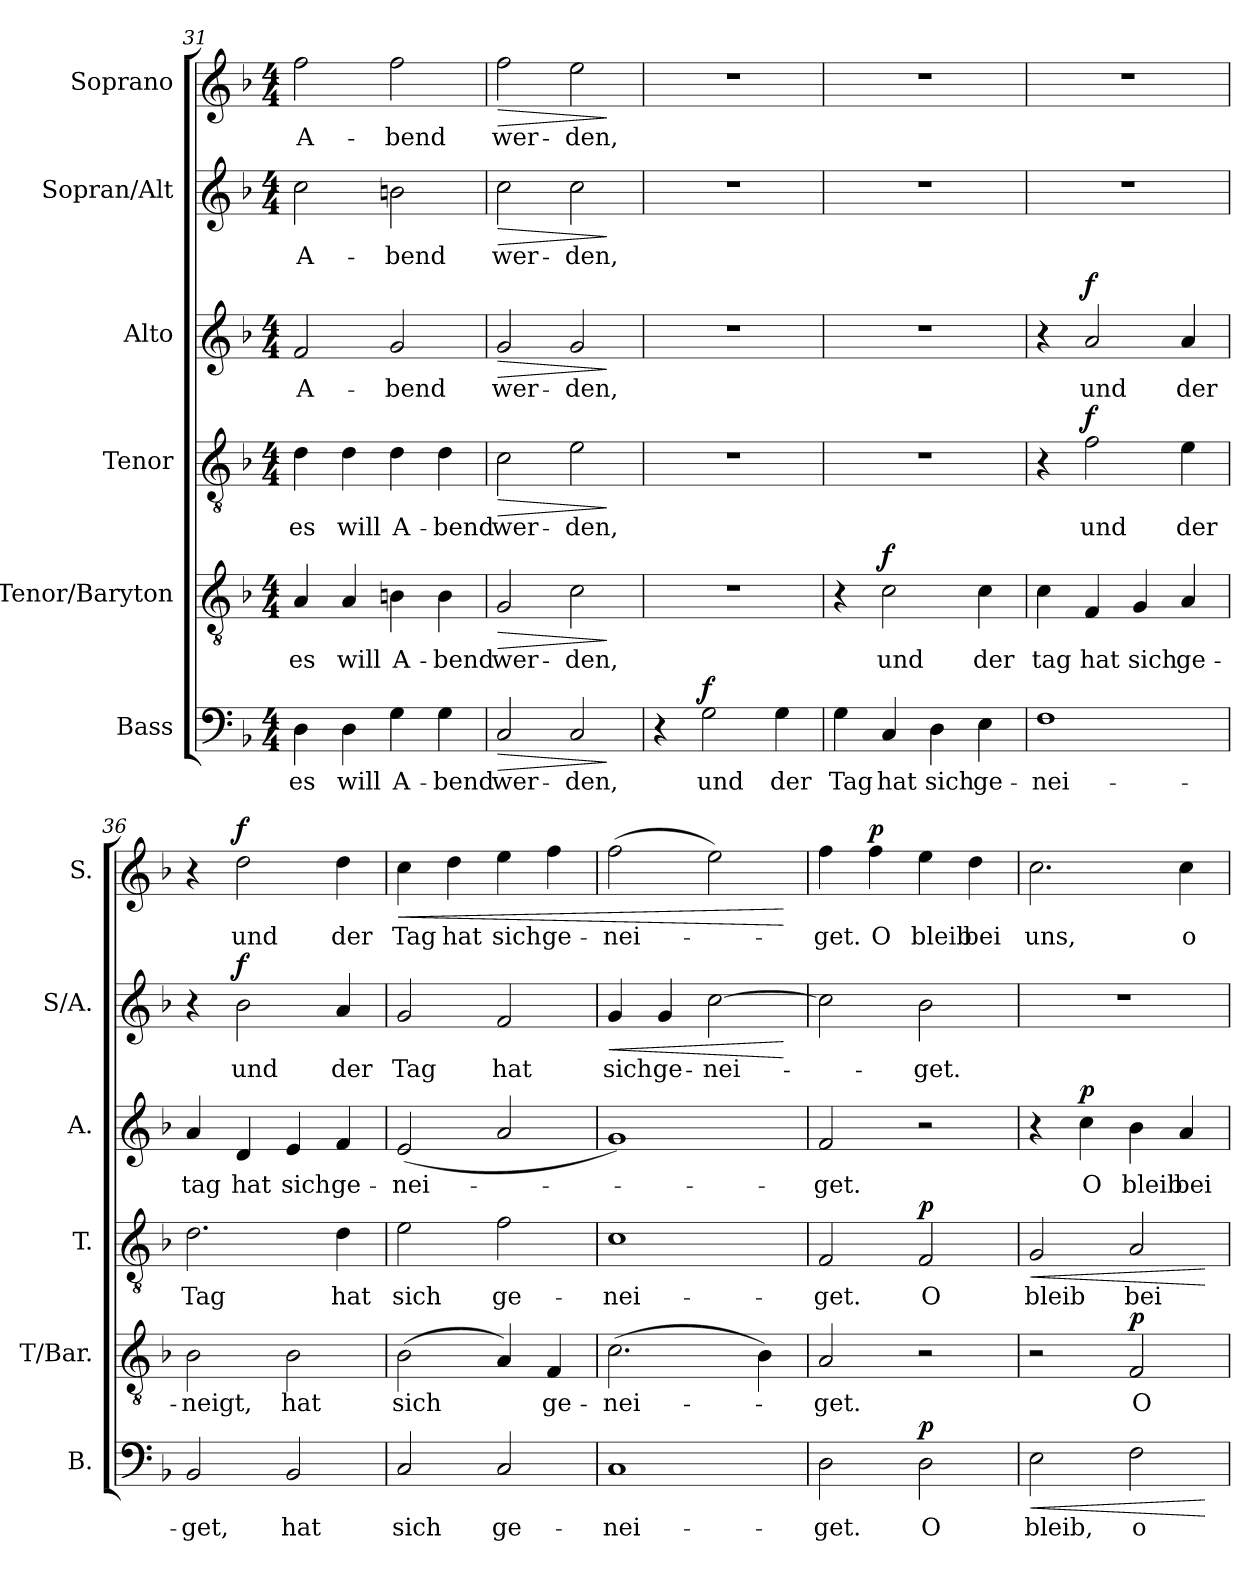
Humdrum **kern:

**kern	**text	**dynam	**kern	**text	**dynam	**kern	**text	**dynam	**kern	**text	**dynam	**kern	**text	**dynam	**kern	**text	**dynam
*part6	*part6	*part6	*part5	*part5	*part5	*part4	*part4	*part4	*part3	*part3	*part3	*part2	*part2	*part2	*part1	*part1	*part1
*staff6	*staff6	*staff6	*staff5	*staff5	*staff5	*staff4	*staff4	*staff4	*staff3	*staff3	*staff3	*staff2	*staff2	*staff2	*staff1	*staff1	*staff1
*I"Bass	*	*	*I"Tenor/Baryton	*	*	*I"Tenor	*	*	*I"Alto	*	*	*I"Sopran/Alt	*	*	*I"Soprano	*	*
*I'B.	*	*	*I'T/Bar.	*	*	*I'T.	*	*	*I'A.	*	*	*I'S/A.	*	*	*I'S.	*	*
*clefF4	*	*	*clefGv2	*	*	*clefGv2	*	*	*clefG2	*	*	*clefG2	*	*	*clefG2	*	*
*k[b-]	*	*	*k[b-]	*	*	*k[b-]	*	*	*k[b-]	*	*	*k[b-]	*	*	*k[b-]	*	*
*M4/4	*	*	*M4/4	*	*	*M4/4	*	*	*M4/4	*	*	*M4/4	*	*	*M4/4	*	*
=31	=31	=31	=31	=31	=31	=31	=31	=31	=31	=31	=31	=31	=31	=31	=31	=31	=31
!	!LO:LY:b	!	!	!LO:LY:b	!	!	!LO:LY:b	!	!	!LO:LY:b	!	!	!LO:LY:b	!	!	!LO:LY:b	!
4D\	es	.	4A/	es	.	4d\	es	.	2f/	A-	.	2cc\	A-	.	2ff\	A-	.
!	!LO:LY:b	!	!	!LO:LY:b	!	!	!LO:LY:b	!	!	!	!	!	!	!	!	!	!
4D\	will	.	4A/	will	.	4d\	will	.	.	.	.	.	.	.	.	.	.
!	!LO:LY:b	!	!	!LO:LY:b	!	!	!LO:LY:b	!	!	!LO:LY:b	!	!	!LO:LY:b	!	!	!LO:LY:b	!
4G\	A-	.	4Bn\	A-	.	4d\	A-	.	2g/	-bend	.	2bn\	-bend	.	2ff\	-bend	.
!	!LO:LY:b	!	!	!LO:LY:b	!	!	!LO:LY:b	!	!	!	!	!	!	!	!	!	!
4G\	-bend	.	4B\	-bend	.	4d\	-bend	.	.	.	.	.	.	.	.	.	.
=32	=32	=32	=32	=32	=32	=32	=32	=32	=32	=32	=32	=32	=32	=32	=32	=32	=32
!	!LO:LY:b	!LO:HP:b	!	!LO:LY:b	!LO:HP:b	!	!LO:LY:b	!LO:HP:b	!	!LO:LY:b	!LO:HP:b	!	!LO:LY:b	!LO:HP:b	!	!LO:LY:b	!LO:HP:b
2C/	wer-	>	2G/	wer-	>	2c\	wer-	>	2g/	wer-	>	2cc\	wer-	>	2ff\	wer-	>
!	!LO:LY:b	!	!	!LO:LY:b	!	!	!LO:LY:b	!	!	!LO:LY:b	!	!	!LO:LY:b	!	!	!LO:LY:b	!
2C/	-den,	.	2c\	-den,	.	2e\	-den,	.	2g/	-den,	.	2cc\	-den,	.	2ee\	-den,	.
.	.	]	.	.	]	.	.	]	.	.	]	.	.	]	.	.	]
=33	=33	=33	=33	=33	=33	=33	=33	=33	=33	=33	=33	=33	=33	=33	=33	=33	=33
4r	.	.	1r	.	.	1r	.	.	1r	.	.	1r	.	.	1r	.	.
!	!LO:LY:b	!LO:DY:a	!	!	!	!	!	!	!	!	!	!	!	!	!	!	!
2G\	und	f	.	.	.	.	.	.	.	.	.	.	.	.	.	.	.
!	!LO:LY:b	!	!	!	!	!	!	!	!	!	!	!	!	!	!	!	!
4G\	der	.	.	.	.	.	.	.	.	.	.	.	.	.	.	.	.
=34	=34	=34	=34	=34	=34	=34	=34	=34	=34	=34	=34	=34	=34	=34	=34	=34	=34
!	!LO:LY:b	!	!	!	!	!	!	!	!	!	!	!	!	!	!	!	!
4G\	Tag	.	4r	.	.	1r	.	.	1r	.	.	1r	.	.	1r	.	.
!	!LO:LY:b	!	!	!LO:LY:b	!LO:DY:a	!	!	!	!	!	!	!	!	!	!	!	!
4C/	hat	.	2c\	und	f	.	.	.	.	.	.	.	.	.	.	.	.
!	!LO:LY:b	!	!	!	!	!	!	!	!	!	!	!	!	!	!	!	!
4D\	sich	.	.	.	.	.	.	.	.	.	.	.	.	.	.	.	.
!	!LO:LY:b	!	!	!LO:LY:b	!	!	!	!	!	!	!	!	!	!	!	!	!
4E\	ge-	.	4c\	der	.	.	.	.	.	.	.	.	.	.	.	.	.
=35	=35	=35	=35	=35	=35	=35	=35	=35	=35	=35	=35	=35	=35	=35	=35	=35	=35
!	!LO:LY:b	!	!	!LO:LY:b	!	!	!	!	!	!	!	!	!	!	!	!	!
1F	-nei-	.	4c\	tag	.	4r	.	.	4r	.	.	1r	.	.	1r	.	.
!	!	!	!	!LO:LY:b	!	!	!LO:LY:b	!LO:DY:a	!	!LO:LY:b	!LO:DY:a	!	!	!	!	!	!
.	.	.	4F/	hat	.	2f\	und	f	2a/	und	f	.	.	.	.	.	.
!	!	!	!	!LO:LY:b	!	!	!	!	!	!	!	!	!	!	!	!	!
.	.	.	4G/	sich	.	.	.	.	.	.	.	.	.	.	.	.	.
!	!	!	!	!LO:LY:b	!	!	!LO:LY:b	!	!	!LO:LY:b	!	!	!	!	!	!	!
.	.	.	4A/	ge-	.	4e\	der	.	4a/	der	.	.	.	.	.	.	.
=36	=36	=36	=36	=36	=36	=36	=36	=36	=36	=36	=36	=36	=36	=36	=36	=36	=36
!	!LO:LY:b	!	!	!LO:LY:b	!	!	!LO:LY:b	!	!	!LO:LY:b	!	!	!	!	!	!	!
2BB-/	-get,	.	2B-\	-neigt,	.	2.d\	Tag	.	4a/	tag	.	4r	.	.	4r	.	.
!	!	!	!	!	!	!	!	!	!	!LO:LY:b	!	!	!LO:LY:b	!LO:DY:a	!	!LO:LY:b	!LO:DY:a
.	.	.	.	.	.	.	.	.	4d/	hat	.	2b-\	und	f	2dd\	und	f
!	!LO:LY:b	!	!	!LO:LY:b	!	!	!	!	!	!LO:LY:b	!	!	!	!	!	!	!
2BB-/	hat	.	2B-\	hat	.	.	.	.	4e/	sich	.	.	.	.	.	.	.
!	!	!	!	!	!	!	!LO:LY:b	!	!	!LO:LY:b	!	!	!LO:LY:b	!	!	!LO:LY:b	!
.	.	.	.	.	.	4d\	hat	.	4f/	ge-	.	4a/	der	.	4dd\	der	.
=37	=37	=37	=37	=37	=37	=37	=37	=37	=37	=37	=37	=37	=37	=37	=37	=37	=37
!	!LO:LY:b	!	!	!LO:LY:b	!	!	!LO:LY:b	!	!	!LO:LY:b	!	!	!LO:LY:b	!	!	!LO:LY:b	!LO:HP:b
2C/	sich	.	(>2B-\	sich	.	2e\	sich	.	(<2e/	-nei-	.	2g/	Tag	.	4cc\	Tag	<
!	!	!	!	!	!	!	!	!	!	!	!	!	!	!	!	!LO:LY:b	!
.	.	.	.	.	.	.	.	.	.	.	.	.	.	.	4dd\	hat	.
!	!LO:LY:b	!	!	!	!	!	!LO:LY:b	!	!	!	!	!	!LO:LY:b	!	!	!LO:LY:b	!
2C/	ge-	.	4A/)	.	.	2f\	ge-	.	2a/	.	.	2f/	hat	.	4ee\	sich	.
!	!	!	!	!LO:LY:b	!	!	!	!	!	!	!	!	!	!	!	!LO:LY:b	!
.	.	.	4F/	ge-	.	.	.	.	.	.	.	.	.	.	4ff\	ge-	.
!!LO:PB:g=z
=38	=38	=38	=38	=38	=38	=38	=38	=38	=38	=38	=38	=38	=38	=38	=38	=38	=38
!	!LO:LY:b	!	!	!LO:LY:b	!	!	!LO:LY:b	!	!	!	!	!	!LO:LY:b	!LO:HP:b	!	!LO:LY:b	!
1C	-nei-	.	(>2.c\	-nei-	.	1c	-nei-	.	1g)	.	.	4g/	sich	<	(>2ff\	-nei-	.
!	!	!	!	!	!	!	!	!	!	!	!	!	!LO:LY:b	!	!	!	!
.	.	.	.	.	.	.	.	.	.	.	.	4g/	ge-	.	.	.	.
!	!	!	!	!	!	!	!	!	!	!	!	!	!LO:LY:b	!	!	!	!
.	.	.	.	.	.	.	.	.	.	.	.	[2cc\	-nei-	.	2ee\)	.	.
.	.	.	4B-\)	.	.	.	.	.	.	.	.	.	.	.	.	.	.
.	.	.	.	.	.	.	.	.	.	.	.	.	.	[	.	.	[
=39	=39	=39	=39	=39	=39	=39	=39	=39	=39	=39	=39	=39	=39	=39	=39	=39	=39
!	!LO:LY:b	!	!	!LO:LY:b	!	!	!LO:LY:b	!	!	!LO:LY:b	!	!	!	!	!	!LO:LY:b	!
2D\	-get.	.	2A/	-get.	.	2F/	-get.	.	2f/	-get.	.	2cc\]	.	.	4ff\	-get.	.
!	!	!	!	!	!	!	!	!	!	!	!	!	!	!	!	!LO:LY:b	!LO:DY:a
.	.	.	.	.	.	.	.	.	.	.	.	.	.	.	4ff\	O	p
!	!LO:LY:b	!LO:DY:a	!	!	!	!	!LO:LY:b	!LO:DY:a	!	!	!	!	!LO:LY:b	!	!	!LO:LY:b	!
2D\	O	p	2r	.	.	2F/	O	p	2r	.	.	2b-\	-get.	.	4ee\	bleib	.
!	!	!	!	!	!	!	!	!	!	!	!	!	!	!	!	!LO:LY:b	!
.	.	.	.	.	.	.	.	.	.	.	.	.	.	.	4dd\	bei	.
=40	=40	=40	=40	=40	=40	=40	=40	=40	=40	=40	=40	=40	=40	=40	=40	=40	=40
!	!LO:LY:b	!LO:HP:b	!	!	!	!	!LO:LY:b	!LO:HP:b	!	!	!	!	!	!	!	!LO:LY:b	!
2E\	bleib,	<	2r	.	.	2G/	bleib	<	4r	.	.	1r	.	.	2.cc\	uns,	.
!	!	!	!	!	!	!	!	!	!	!LO:LY:b	!LO:DY:a	!	!	!	!	!	!
.	.	.	.	.	.	.	.	.	4cc\	O	p	.	.	.	.	.	.
!	!LO:LY:b	!	!	!LO:LY:b	!LO:DY:a	!	!LO:LY:b	!	!	!LO:LY:b	!	!	!	!	!	!	!
2F\	o	.	2F/	O	p	2A/	bei	.	4b-\	bleib	.	.	.	.	.	.	.
!	!	!	!	!	!	!	!	!	!	!LO:LY:b	!	!	!	!	!	!LO:LY:b	!
.	.	.	.	.	.	.	.	.	4a/	bei	.	.	.	.	4cc\	o	.
.	.	[	.	.	.	.	.	[	.	.	.	.	.	.	.	.	.
=	=	=	=	=	=	=	=	=	=	=	=	=	=	=	=	=	=
*-	*-	*-	*-	*-	*-	*-	*-	*-	*-	*-	*-	*-	*-	*-	*-	*-	*-
